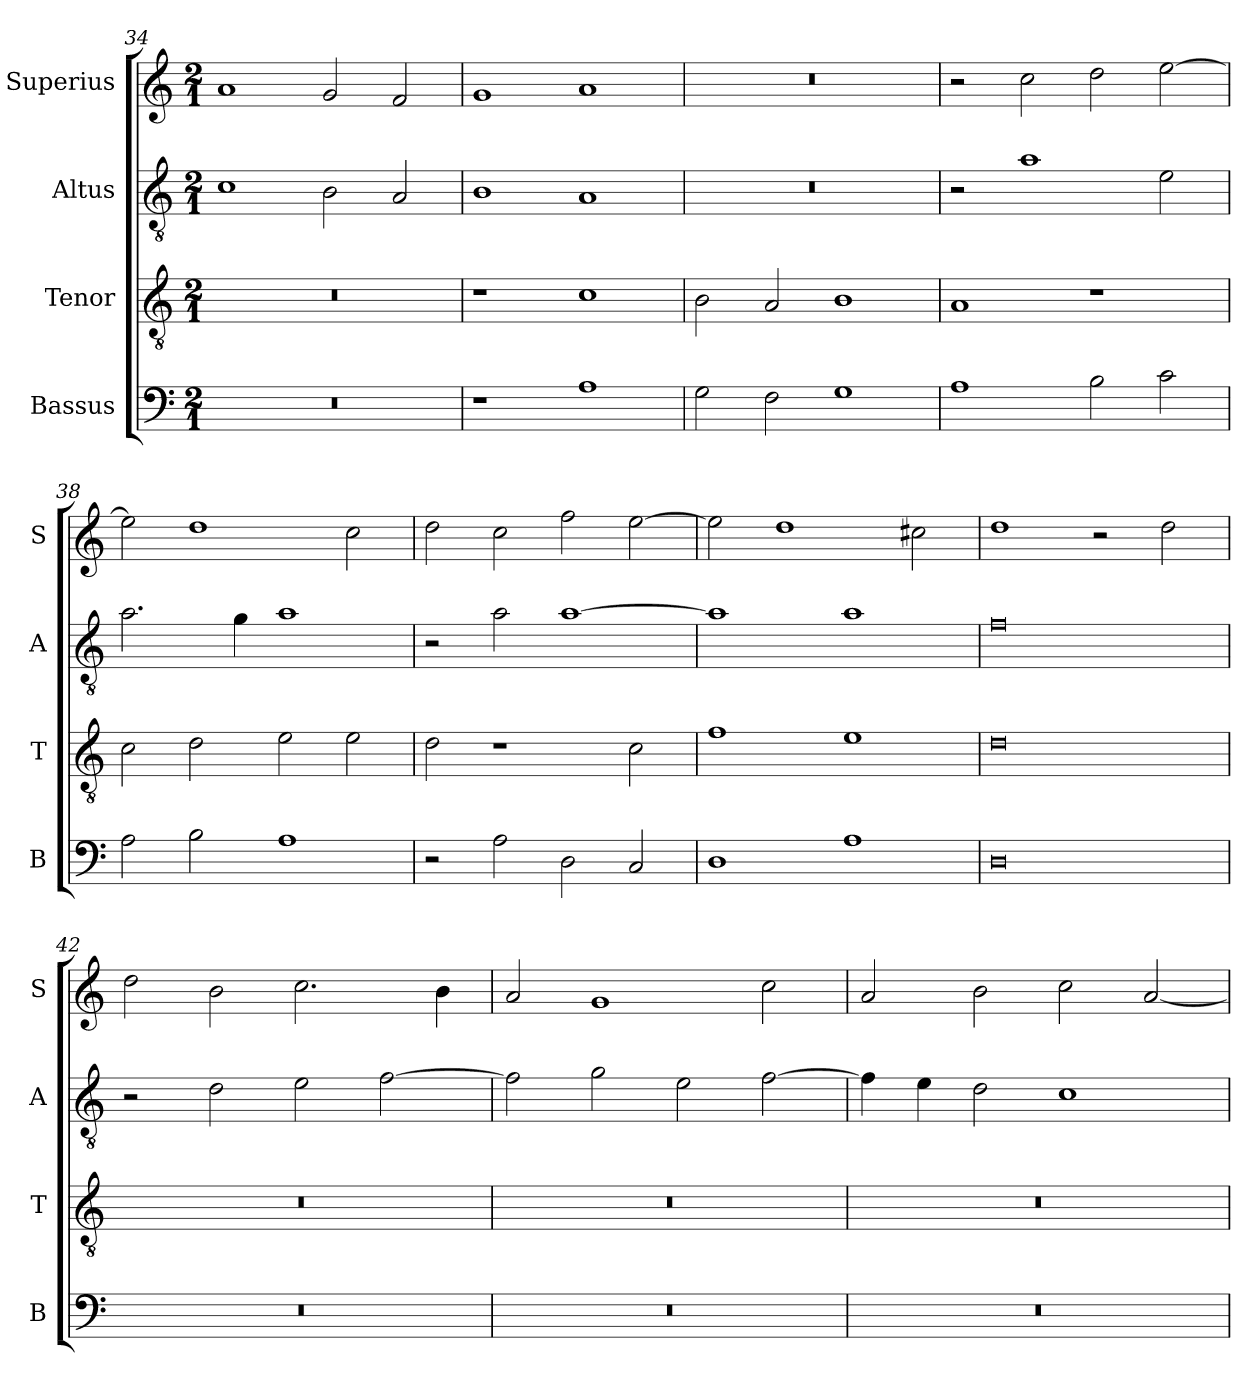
**kern	**kern	**kern	**kern
*part4	*part3	*part2	*part1
*staff4	*staff3	*staff2	*staff1
*I"Bassus	*I"Tenor	*I"Altus	*I"Superius
*I'B	*I'T	*I'A	*I'S
*clefF4	*clefGv2	*clefGv2	*clefG2
*k[]	*k[]	*k[]	*k[]
*M2/1	*M2/1	*M2/1	*M2/1
=34	=34	=34	=34
0r	0r	1c	1a
.	.	2B\	2g/
.	.	2A/	2f/
=35	=35	=35	=35
1r	1r	1B	1g
1A	1c	1A	1a
=36	=36	=36	=36
2G\	2B\	0r	0r
2F\	2A/	.	.
1G	1B	.	.
=37	=37	=37	=37
1A	1A	2r	2r
.	.	1a	2cc\
2B\	1r	.	2dd\
2c\	.	2e\	[2ee\
=38	=38	=38	=38
2A\	2c\	2.a\	2ee\]
2B\	2d\	.	1dd
.	.	4g\	.
1A	2e\	1a	.
.	2e\	.	2cc\
=39	=39	=39	=39
2r	2d\	2r	2dd\
2A\	1r	2a\	2cc\
2D\	.	[1a	2ff\
2C/	2c\	.	[2ee\
=40	=40	=40	=40
1D	1f	1a]	2ee\]
.	.	.	1dd
1A	1e	1a	.
.	.	.	2cc#X\
=41	=41	=41	=41
0D	0d	0f	1dd
.	.	.	2r
.	.	.	2dd\
=42	=42	=42	=42
0r	0r	2r	2dd\
.	.	2d\	2b\
.	.	2e\	2.cc\
.	.	[2f\	.
.	.	.	4b\
=43	=43	=43	=43
0r	0r	2f\]	2a/
.	.	2g\	1g
.	.	2e\	.
.	.	[2f\	2cc\
=44	=44	=44	=44
0r	0r	4f\]	2a/
.	.	4e\	.
.	.	2d\	2b\
.	.	1c	2cc\
.	.	.	[2a/
=	=	=	=
*-	*-	*-	*-
